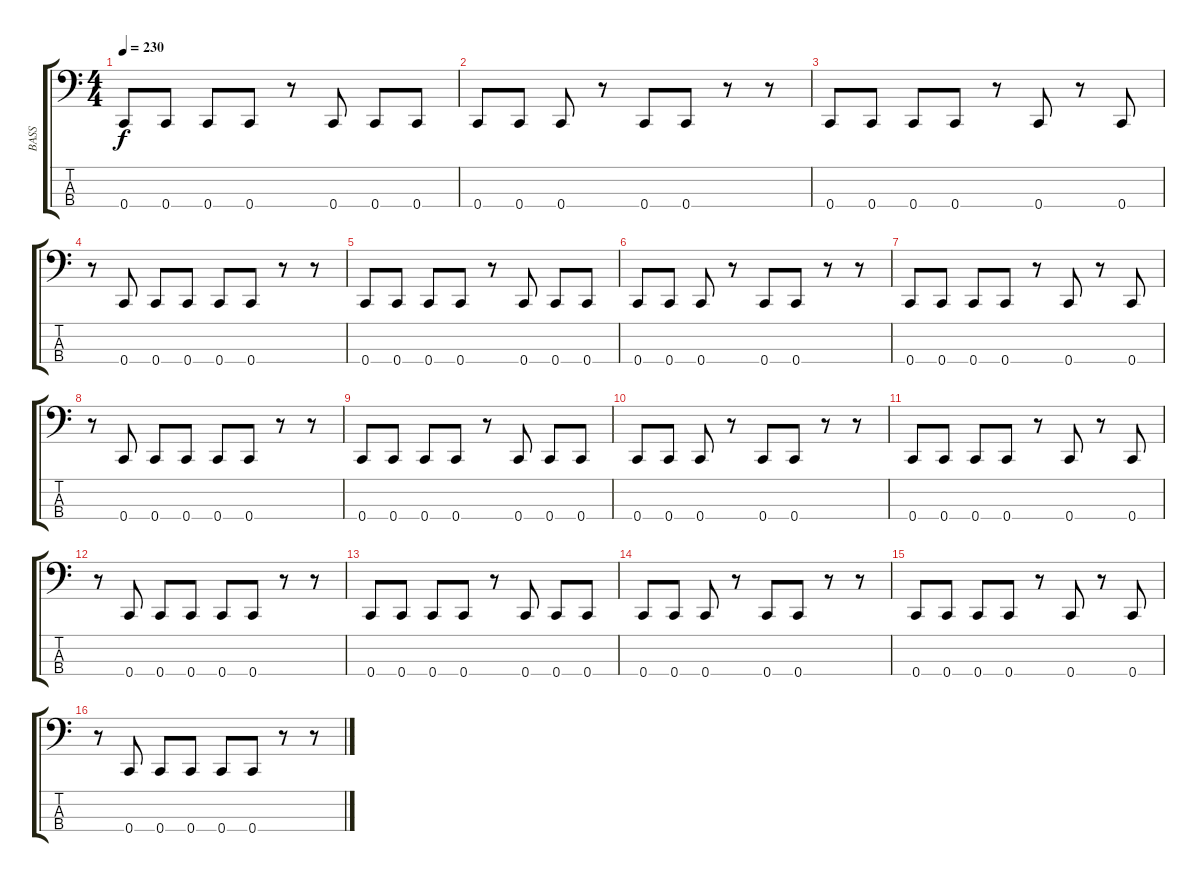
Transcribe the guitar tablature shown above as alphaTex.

\track ("BASS" "BASS") {instrument electricbasspick}
\staff {score tabs}
\tuning (F2 C2 G1 C1) {hide}
\ts (4 4)
\tempo 230
\clef f4
\ks c
0.4.8{dy f} 0.4.8 0.4.8 0.4.8 r.8 0.4.8 0.4.8 0.4.8 |
0.4.8 0.4.8 0.4.8 r.8 0.4.8 0.4.8 r.8 r.8 |
0.4.8 0.4.8 0.4.8 0.4.8 r.8 0.4.8 r.8 0.4.8 |
r.8 0.4.8 0.4.8 0.4.8 0.4.8 0.4.8 r.8 r.8 |
0.4.8 0.4.8 0.4.8 0.4.8 r.8 0.4.8 0.4.8 0.4.8 |
0.4.8 0.4.8 0.4.8 r.8 0.4.8 0.4.8 r.8 r.8 |
0.4.8 0.4.8 0.4.8 0.4.8 r.8 0.4.8 r.8 0.4.8 |
r.8 0.4.8 0.4.8 0.4.8 0.4.8 0.4.8 r.8 r.8 |
0.4.8 0.4.8 0.4.8 0.4.8 r.8 0.4.8 0.4.8 0.4.8 |
0.4.8 0.4.8 0.4.8 r.8 0.4.8 0.4.8 r.8 r.8 |
0.4.8 0.4.8 0.4.8 0.4.8 r.8 0.4.8 r.8 0.4.8 |
r.8 0.4.8 0.4.8 0.4.8 0.4.8 0.4.8 r.8 r.8 |
0.4.8 0.4.8 0.4.8 0.4.8 r.8 0.4.8 0.4.8 0.4.8 |
0.4.8 0.4.8 0.4.8 r.8 0.4.8 0.4.8 r.8 r.8 |
0.4.8 0.4.8 0.4.8 0.4.8 r.8 0.4.8 r.8 0.4.8 |
r.8 0.4.8 0.4.8 0.4.8 0.4.8 0.4.8 r.8 r.8
